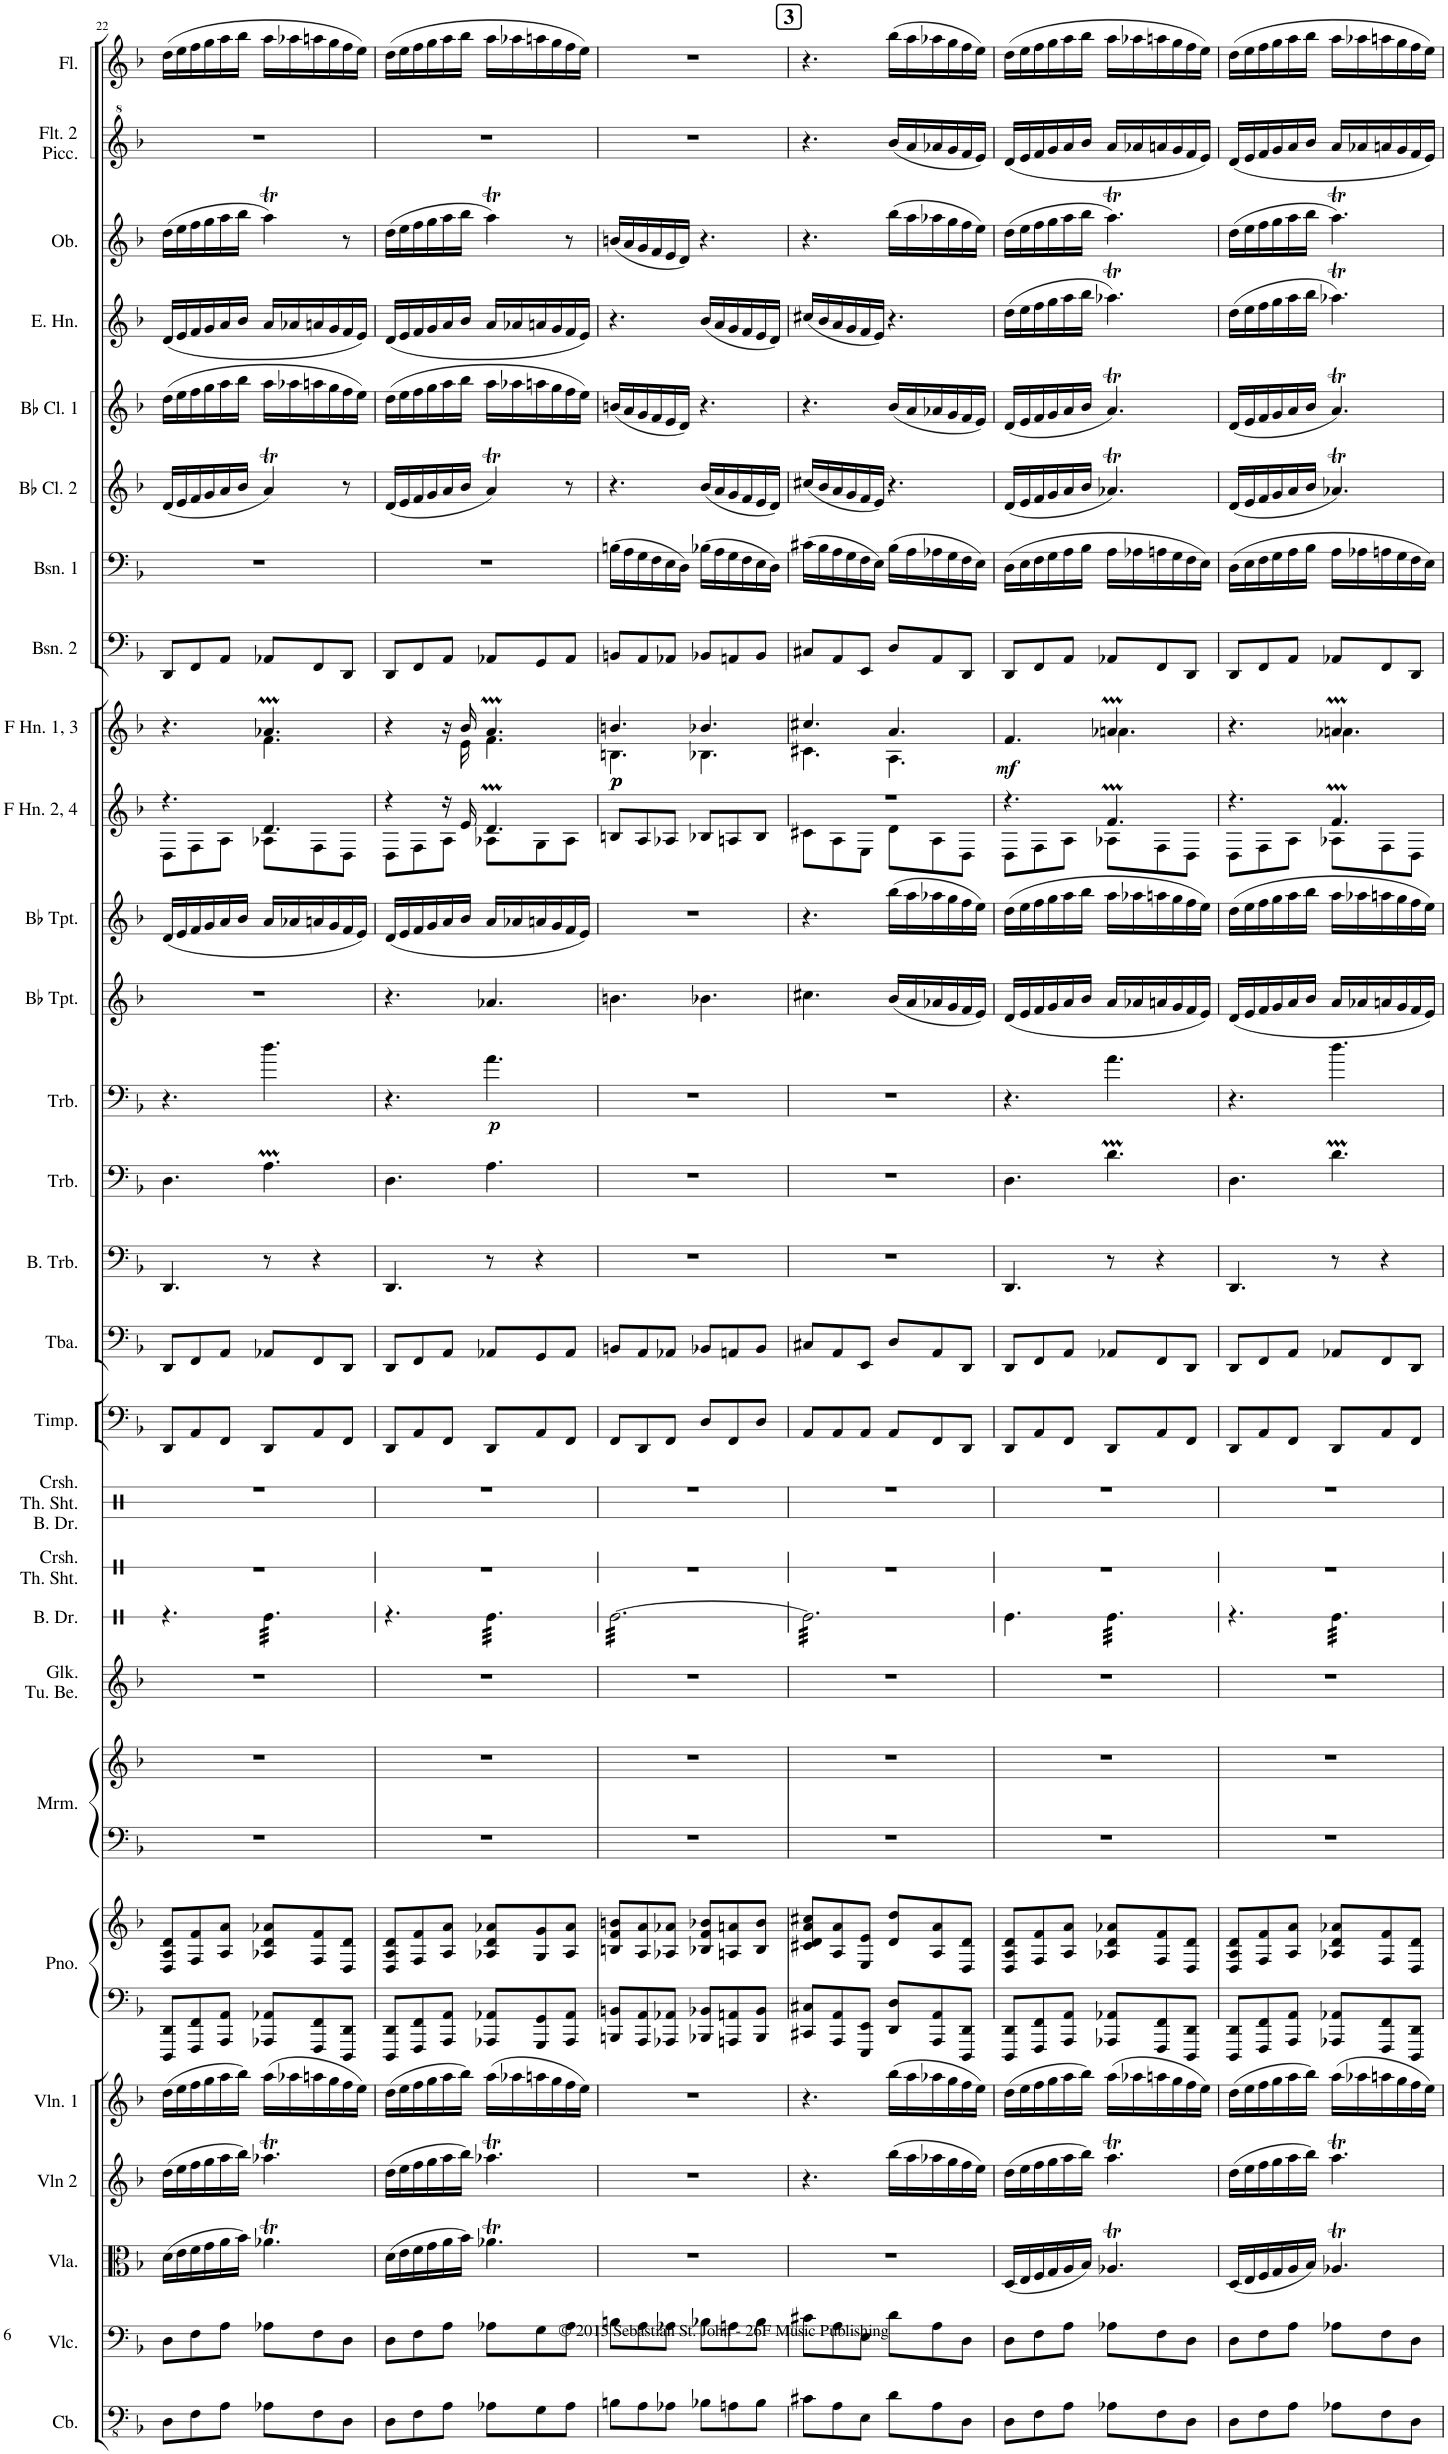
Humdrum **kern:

**kern	**kern	**kern	**kern	**kern	**kern	**kern	**kern	**kern	**kern	**kern	**kern	**kern	**kern	**kern	**kern	**kern	**kern	**dynam	**kern	**kern	**kern	**kern	**dynam	**kern	**kern	**kern	**kern	**kern	**kern	**kern	**kern
*part28	*part27	*part26	*part25	*part24	*part23	*part23	*part22	*part22	*part21	*part20	*part19	*part18	*part17	*part16	*part15	*part14	*part13	*part13	*part12	*part11	*part10	*part9	*part9	*part8	*part7	*part6	*part5	*part4	*part3	*part2	*part1
*staff30	*staff29	*staff28	*staff27	*staff26	*staff25	*staff24	*staff23	*staff22	*staff21	*staff20	*staff19	*staff18	*staff17	*staff16	*staff15	*staff14	*staff13	*staff13	*staff12	*staff11	*staff10	*staff9	*staff9	*staff8	*staff7	*staff6	*staff5	*staff4	*staff3	*staff2	*staff1
*I"Contrabass	*I"Violoncello	*I"Viola	*I"Violin 2	*I"Violin 1	*I"Piano	*	*I"Marimba	*	*I"Glockenspiel Tubular Bells	*I"Bass Drum	*I"Crash Thundersheet	*I"Crash Thundersheet Bass Drum	*I"Timpani	*I"Tuba	*I"Bass Trombone	*I"Trombone	*I"Trombone	*	*I"Bb Trumpet	*I"Trumpets in Bb	*I"Horn in F 2, 4	*I"Horn in F 1, 3	*	*I"Bassoon 2	*I"Bassoon 1	*I"Clarinets in Bb 2	*I"Bb Clarinet 1	*I"English Horn	*I"Oboes	*I"Flute 2 Piccolo	*I"Flutes
*I'Cb.	*I'Vlc.	*I'Vla.	*I'Vln 2	*I'Vln. 1	*I'Pno.	*	*I'Mrm.	*	*I'Glk. Tu. Be.	*I'B. Dr.	*I'Crsh. Th. Sht.	*I'Crsh. Th. Sht. B. Dr.	*I'Timp.	*I'Tba.	*I'B. Trb.	*I'Trb.	*I'Trb.	*	*I'Bb Tpt.	*	*	*	*	*I'Bsn. 2	*I'Bsn. 1	*	*I'Bb Cl. 1	*I'E. Hn.	*I'Ob.	*I'Flt. 2 Picc.	*I'Fl.
!!LO:PB:g=z
*clefFv4	*clefF4	*clefC3	*clefG2	*clefG2	*clefF4	*clefG2	*clefF4	*clefG2	*clefG2	*clefX	*clefX	*clefX	*clefF4	*clefF4	*clefF4	*clefF4	*clefF4	*	*clefG2	*clefG2	*clefG2	*clefG2	*	*clefF4	*clefF4	*clefG2	*clefG2	*clefG2	*clefG2	*clefG^2	*clefG2
*ITrd7c12	*	*	*	*	*	*	*	*	*	*	*	*	*	*	*	*	*	*	*ITrd1c2	*ITrd1c2	*ITrd4c7	*ITrd4c7	*	*	*	*ITrd1c2	*ITrd1c2	*ITrd4c7	*	*ITrd-7c-12	*
*k[b-]	*k[b-]	*k[b-]	*k[b-]	*k[b-]	*k[b-]	*k[b-]	*k[b-]	*k[b-]	*k[b-]	*k[]	*k[]	*k[]	*k[b-]	*k[b-]	*k[b-]	*k[b-]	*k[b-]	*	*k[b-]	*k[b-]	*k[b-]	*k[b-]	*	*k[b-]	*k[b-]	*k[b-]	*k[b-]	*k[b-]	*k[b-]	*k[b-]	*k[b-]
*M6/8	*M6/8	*M6/8	*M6/8	*M6/8	*M6/8	*M6/8	*M6/8	*M6/8	*M6/8	*M6/8	*M6/8	*M6/8	*M6/8	*M6/8	*M6/8	*M6/8	*M6/8	*	*M6/8	*M6/8	*M6/8	*M6/8	*	*M6/8	*M6/8	*M6/8	*M6/8	*M6/8	*M6/8	*M6/8	*M6/8
=22	=22	=22	=22	=22	=22	=22	=22	=22	=22	=22	=22	=22	=22	=22	=22	=22	=22	=22	=22	=22	=22	=22	=22	=22	=22	=22	=22	=22	=22	=22	=22
*	*	*	*	*	*	*	*	*	*	*	*	*	*	*	*	*	*	*	*	*	*^	*^	*	*	*	*	*	*	*	*	*
8DD\L	8D\L	(16d\LL	(16dd\LL	(16dd\LL	8DDD/ 8DD/L	8D/ 8A/ 8d/L	2.r	2.r	2.r	4.r	2.r	2.r	8DD/L	8DD/L	4.DD/	4.D\	4.r	.	2.r	(16d/LL	4.r	8D\L	4.r	4.ryy	.	8DD/L	2.r	(16d/LL	(16dd\LL	(16d/LL	(16dd\LL	2.r	(16dd\LL
.	.	16e\	16ee\	16ee\	.	.	.	.	.	.	.	.	.	.	.	.	.	.	.	16e/	.	.	.	.	.	.	.	16e/	16ee\	16e/	16ee\	.	16ee\
8FF\	8F\	16f\	16ff\	16ff\	8FFF/ 8FF/	8F/ 8f/	.	.	.	.	.	.	8AA/	8FF/	.	.	.	.	.	16f/	.	8F\	.	.	.	8FF/	.	16f/	16ff\	16f/	16ff\	.	16ff\
.	.	16g\	16gg\	16gg\	.	.	.	.	.	.	.	.	.	.	.	.	.	.	.	16g/	.	.	.	.	.	.	.	16g/	16gg\	16g/	16gg\	.	16gg\
8AA\J	8A\J	16a\	16aa\	16aa\	8AAA/ 8AA/J	8A/ 8a/J	.	.	.	.	.	.	8FF/J	8AA/J	.	.	.	.	.	16a/	.	8A\J	.	.	.	8AA/J	.	16a/	16aa\	16a/	16aa\	.	16aa\
.	.	16b-\JJ)	16bb-\JJ)	16bb-\JJ)	.	.	.	.	.	.	.	.	.	.	.	.	.	.	.	16b-/JJ	.	.	.	.	.	.	.	16b-/JJ	16bb-\JJ	16b-/JJ	16bb-\JJ	.	16bb-\JJ
*	*	*	*	*	*	*	*	*	*	*tremolo	*	*	*	*	*	*	*	*	*	*	*	*	*	*	*	*	*	*	*	*	*	*	*
8AA-X\L	8A-X\L	4.a-XT\	4.aa-XT\	(16aa\LL	8AAA-X/ 8AA-X/L	8A-X/ 8d/ 8a-X/L	.	.	.	32Re\LLL	.	.	8DD/L	8AA-X/L	8r	4.Am\	4.dd\	.	.	16a/LL	4.d/	8A-X\L	4.a-XM/	4.f\	.	8AA-X/L	.	4at/)	16aa\LL	16a/LL	4aat\)	.	16aa\LL
.	.	.	.	.	.	.	.	.	.	32Re\	.	.	.	.	.	.	.	.	.	.	.	.	.	.	.	.	.	.	.	.	.	.	.
.	.	.	.	16aa-X\	.	.	.	.	.	32Re\	.	.	.	.	.	.	.	.	.	16a-X/	.	.	.	.	.	.	.	.	16aa-X\	16a-X/	.	.	16aa-X\
.	.	.	.	.	.	.	.	.	.	32Re\	.	.	.	.	.	.	.	.	.	.	.	.	.	.	.	.	.	.	.	.	.	.	.
8FF\	8F\	.	.	16aan\	8FFF/ 8FF/	8F/ 8f/	.	.	.	32Re\	.	.	8AA/	8FF/	4r	.	.	.	.	16an/	.	8F\	.	.	.	8FF/	.	.	16aan\	16an/	.	.	16aan\
.	.	.	.	.	.	.	.	.	.	32Re\	.	.	.	.	.	.	.	.	.	.	.	.	.	.	.	.	.	.	.	.	.	.	.
.	.	.	.	16gg\	.	.	.	.	.	32Re\	.	.	.	.	.	.	.	.	.	16g/	.	.	.	.	.	.	.	.	16gg\	16g/	.	.	16gg\
.	.	.	.	.	.	.	.	.	.	32Re\	.	.	.	.	.	.	.	.	.	.	.	.	.	.	.	.	.	.	.	.	.	.	.
8DD\J	8D\J	.	.	16ff\	8DDD/ 8DD/J	8D/ 8d/J	.	.	.	32Re\	.	.	8FF/J	8DD/J	.	.	.	.	.	16f/	.	8D\J	.	.	.	8DD/J	.	8r	16ff\	16f/	8r	.	16ff\
.	.	.	.	.	.	.	.	.	.	32Re\	.	.	.	.	.	.	.	.	.	.	.	.	.	.	.	.	.	.	.	.	.	.	.
.	.	.	.	16ee\JJ)	.	.	.	.	.	32Re\	.	.	.	.	.	.	.	.	.	16e/JJ)	.	.	.	.	.	.	.	.	16ee\JJ)	16e/JJ)	.	.	16ee\JJ)
.	.	.	.	.	.	.	.	.	.	32Re\JJJ	.	.	.	.	.	.	.	.	.	.	.	.	.	.	.	.	.	.	.	.	.	.	.
=23	=23	=23	=23	=23	=23	=23	=23	=23	=23	=23	=23	=23	=23	=23	=23	=23	=23	=23	=23	=23	=23	=23	=23	=23	=23	=23	=23	=23	=23	=23	=23	=23	=23
8DD\L	8D\L	(16d\LL	(16dd\LL	(16dd\LL	8DDD/ 8DD/L	8D/ 8A/ 8d/L	2.r	2.r	2.r	4.r	2.r	2.r	8DD/L	8DD/L	4.DD/	4.D\	4.r	.	4.r	(16d/LL	4r	8D\L	4r	16ryy	.	8DD/L	2.r	(16d/LL	(16dd\LL	(16d/LL	(16dd\LL	2.r	(16dd\LL
*	*	*	*	*	*	*	*	*	*	*	*	*	*	*	*	*	*	*	*	*	*	*	*v	*v	*	*	*	*	*	*	*	*	*
.	.	16e\	16ee\	16ee\	.	.	.	.	.	.	.	.	.	.	.	.	.	.	.	16e/	.	.	.	.	.	.	16e/	16ee\	16e/	16ee\	.	16ee\
8FF\	8F\	16f\	16ff\	16ff\	8FFF/ 8FF/	8F/ 8f/	.	.	.	.	.	.	8AA/	8FF/	.	.	.	.	.	16f/	.	8F\	.	.	8FF/	.	16f/	16ff\	16f/	16ff\	.	16ff\
.	.	16g\	16gg\	16gg\	.	.	.	.	.	.	.	.	.	.	.	.	.	.	.	16g/	.	.	.	.	.	.	16g/	16gg\	16g/	16gg\	.	16gg\
8AA\J	8A\J	16a\	16aa\	16aa\	8AAA/ 8AA/J	8A/ 8a/J	.	.	.	.	.	.	8FF/J	8AA/J	.	.	.	.	.	16a/	16r	8A\J	16r	.	8AA/J	.	16a/	16aa\	16a/	16aa\	.	16aa\
*	*	*	*	*	*	*	*	*	*	*	*	*	*	*	*	*	*	*	*	*	*	*	*^	*	*	*	*	*	*	*	*	*
.	.	16b-\JJ)	16bb-\JJ)	16bb-\JJ)	.	.	.	.	.	.	.	.	.	.	.	.	.	.	.	16b-/JJ	16e/	.	16b-/	16e\	.	.	.	16b-/JJ	16bb-\JJ	16b-/JJ	16bb-\JJ	.	16bb-\JJ
!	!	!	!	!	!	!	!	!	!	!	!	!	!	!	!	!	!	!LO:DY:b	!	!	!	!	!	!	!	!	!	!	!	!	!	!	!
8AA-X\L	8A-X\L	4.a-XT\	4.aa-XT\	(16aa\LL	8AAA-X/ 8AA-X/L	8A-X/ 8d/ 8a-X/L	.	.	.	32Re\LLL	.	.	8DD/L	8AA-X/L	8r	4.A\	4.a\	p	4.a-X/	16a/LL	4.dM/	8A-X\L	4.am/	4.f\	.	8AA-X/L	.	4at/)	16aa\LL	16a/LL	4aat\)	.	16aa\LL
.	.	.	.	.	.	.	.	.	.	32Re\	.	.	.	.	.	.	.	.	.	.	.	.	.	.	.	.	.	.	.	.	.	.	.
.	.	.	.	16aa-X\	.	.	.	.	.	32Re\	.	.	.	.	.	.	.	.	.	16a-X/	.	.	.	.	.	.	.	.	16aa-X\	16a-X/	.	.	16aa-X\
.	.	.	.	.	.	.	.	.	.	32Re\	.	.	.	.	.	.	.	.	.	.	.	.	.	.	.	.	.	.	.	.	.	.	.
8GG\	8G\	.	.	16aan\	8GGG/ 8GG/	8G/ 8g/	.	.	.	32Re\	.	.	8AA/	8GG/	4r	.	.	.	.	16an/	.	8G\	.	.	.	8GG/	.	.	16aan\	16an/	.	.	16aan\
.	.	.	.	.	.	.	.	.	.	32Re\	.	.	.	.	.	.	.	.	.	.	.	.	.	.	.	.	.	.	.	.	.	.	.
.	.	.	.	16gg\	.	.	.	.	.	32Re\	.	.	.	.	.	.	.	.	.	16g/	.	.	.	.	.	.	.	.	16gg\	16g/	.	.	16gg\
.	.	.	.	.	.	.	.	.	.	32Re\	.	.	.	.	.	.	.	.	.	.	.	.	.	.	.	.	.	.	.	.	.	.	.
8AA-\J	8A-\J	.	.	16ff\	8AAA-/ 8AA-/J	8A-/ 8a-/J	.	.	.	32Re\	.	.	8FF/J	8AA-/J	.	.	.	.	.	16f/	.	8A-\J	.	.	.	8AA-/J	.	8r	16ff\	16f/	8r	.	16ff\
.	.	.	.	.	.	.	.	.	.	32Re\	.	.	.	.	.	.	.	.	.	.	.	.	.	.	.	.	.	.	.	.	.	.	.
.	.	.	.	16ee\JJ)	.	.	.	.	.	32Re\	.	.	.	.	.	.	.	.	.	16e/JJ)	.	.	.	.	.	.	.	.	16ee\JJ)	16e/JJ)	.	.	16ee\JJ)
.	.	.	.	.	.	.	.	.	.	32Re\JJJ	.	.	.	.	.	.	.	.	.	.	.	.	.	.	.	.	.	.	.	.	.	.	.
*	*	*	*	*	*	*	*	*	*	*	*	*	*	*	*	*	*	*	*	*	*v	*v	*	*	*	*	*	*	*	*	*	*	*
=24	=24	=24	=24	=24	=24	=24	=24	=24	=24	=24	=24	=24	=24	=24	=24	=24	=24	=24	=24	=24	=24	=24	=24	=24	=24	=24	=24	=24	=24	=24	=24	=24
!	!	!	!	!	!	!	!	!	!	!	!	!	!	!	!	!	!	!	!	!	!	!	!	!LO:DY:b	!	!	!	!	!	!	!	!
!	!	!	!	!	!	!	!	!	!	!	!	!	!	!	!	!	!	!	!	!	!	!	!	!LO:DY:n=1:b	!	!	!	!	!	!	!	!
8BBn\L	8Bn\L	2.r	2.r	2.r	8BBBn/ 8BBn/L	8Bn/ 8f/ 8bn/L	2.r	2.r	2.r	[32Re\LLL	2.r	2.r	8FF/L	8BBn/L	2.r	2.r	2.r	.	4.bn\	2.r	8Bn/L	4.bn/	4.Bn\	p p	8BBn/L	(16Bn\LL	4.r	(16bn/LL	4.r	(16bn/LL	2.r	2.r
.	.	.	.	.	.	.	.	.	.	32Re\	.	.	.	.	.	.	.	.	.	.	.	.	.	.	.	.	.	.	.	.	.	.
.	.	.	.	.	.	.	.	.	.	32Re\	.	.	.	.	.	.	.	.	.	.	.	.	.	.	.	16A\	.	16a/	.	16a/	.	.
.	.	.	.	.	.	.	.	.	.	32Re\	.	.	.	.	.	.	.	.	.	.	.	.	.	.	.	.	.	.	.	.	.	.
8AA\	8A\	.	.	.	8AAA/ 8AA/	8A/ 8a/	.	.	.	32Re\	.	.	8DD/	8AA/	.	.	.	.	.	.	8A/	.	.	.	8AA/	16G\	.	16g/	.	16g/	.	.
.	.	.	.	.	.	.	.	.	.	32Re\	.	.	.	.	.	.	.	.	.	.	.	.	.	.	.	.	.	.	.	.	.	.
.	.	.	.	.	.	.	.	.	.	32Re\	.	.	.	.	.	.	.	.	.	.	.	.	.	.	.	16F\	.	16f/	.	16f/	.	.
.	.	.	.	.	.	.	.	.	.	32Re\	.	.	.	.	.	.	.	.	.	.	.	.	.	.	.	.	.	.	.	.	.	.
8AA-X\J	8A-X\J	.	.	.	8AAA-X/ 8AA-X/J	8A-X/ 8a-X/J	.	.	.	32Re\	.	.	8FF/J	8AA-X/J	.	.	.	.	.	.	8A-X/J	.	.	.	8AA-X/J	16E\	.	16e/	.	16e/	.	.
.	.	.	.	.	.	.	.	.	.	32Re\	.	.	.	.	.	.	.	.	.	.	.	.	.	.	.	.	.	.	.	.	.	.
.	.	.	.	.	.	.	.	.	.	32Re\	.	.	.	.	.	.	.	.	.	.	.	.	.	.	.	16D\JJ)	.	16d/JJ)	.	16d/JJ)	.	.
.	.	.	.	.	.	.	.	.	.	32Re\	.	.	.	.	.	.	.	.	.	.	.	.	.	.	.	.	.	.	.	.	.	.
8BB-X\L	8B-X\L	.	.	.	8BBB-X/ 8BB-X/L	8B-X/ 8f/ 8b-X/L	.	.	.	32Re\	.	.	8D/L	8BB-X/L	.	.	.	.	4.b-X\	.	8B-X/L	4.b-X/	4.B-X\	.	8BB-X/L	(16B-X\LL	(16b-/LL	4.r	(16b-/LL	4.r	.	.
.	.	.	.	.	.	.	.	.	.	32Re\	.	.	.	.	.	.	.	.	.	.	.	.	.	.	.	.	.	.	.	.	.	.
.	.	.	.	.	.	.	.	.	.	32Re\	.	.	.	.	.	.	.	.	.	.	.	.	.	.	.	16A\	16a/	.	16a/	.	.	.
.	.	.	.	.	.	.	.	.	.	32Re\	.	.	.	.	.	.	.	.	.	.	.	.	.	.	.	.	.	.	.	.	.	.
8AAn\	8An\	.	.	.	8AAAn/ 8AAn/	8An/ 8an/	.	.	.	32Re\	.	.	8FF/	8AAn/	.	.	.	.	.	.	8An/	.	.	.	8AAn/	16G\	16g/	.	16g/	.	.	.
.	.	.	.	.	.	.	.	.	.	32Re\	.	.	.	.	.	.	.	.	.	.	.	.	.	.	.	.	.	.	.	.	.	.
.	.	.	.	.	.	.	.	.	.	32Re\	.	.	.	.	.	.	.	.	.	.	.	.	.	.	.	16F\	16f/	.	16f/	.	.	.
.	.	.	.	.	.	.	.	.	.	32Re\	.	.	.	.	.	.	.	.	.	.	.	.	.	.	.	.	.	.	.	.	.	.
8BB-\J	8B-\J	.	.	.	8BBB-/ 8BB-/J	8B-/ 8b-/J	.	.	.	32Re\	.	.	8D/J	8BB-/J	.	.	.	.	.	.	8B-/J	.	.	.	8BB-/J	16E\	16e/	.	16e/	.	.	.
.	.	.	.	.	.	.	.	.	.	32Re\	.	.	.	.	.	.	.	.	.	.	.	.	.	.	.	.	.	.	.	.	.	.
.	.	.	.	.	.	.	.	.	.	32Re\	.	.	.	.	.	.	.	.	.	.	.	.	.	.	.	16D\JJ)	16d/JJ)	.	16d/JJ)	.	.	.
.	.	.	.	.	.	.	.	.	.	32Re\JJJ	.	.	.	.	.	.	.	.	.	.	.	.	.	.	.	.	.	.	.	.	.	.
!!LO:REH:place=s1:a:B:cj:fs=14:t=3
=25	=25	=25	=25	=25	=25	=25	=25	=25	=25	=25	=25	=25	=25	=25	=25	=25	=25	=25	=25	=25	=25	=25	=25	=25	=25	=25	=25	=25	=25	=25	=25	=25
*	*	*	*	*	*	*	*	*	*	*	*	*	*	*	*	*	*	*	*	*	*^	*	*	*	*	*	*	*	*	*	*	*
8C#X\L	8c#X\L	2.r	4.r	4.r	8CC#X/ 8C#X/L	8c#X/ 8d/ 8a/ 8cc#X/L	2.r	2.r	2.r	32Re\]LLL	2.r	2.r	8AA/L	8C#X/L	2.r	2.r	2.r	.	4.cc#X\	4.r	2.r	8c#X\L	4.cc#X/	4.c#X\	.	8C#X/L	(16c#X\LL	(16cc#X/LL	4.r	(16cc#X/LL	4.r	4.r	4.r
.	.	.	.	.	.	.	.	.	.	32Re\	.	.	.	.	.	.	.	.	.	.	.	.	.	.	.	.	.	.	.	.	.	.	.
.	.	.	.	.	.	.	.	.	.	32Re\	.	.	.	.	.	.	.	.	.	.	.	.	.	.	.	.	16B-\	16b-/	.	16b-/	.	.	.
.	.	.	.	.	.	.	.	.	.	32Re\	.	.	.	.	.	.	.	.	.	.	.	.	.	.	.	.	.	.	.	.	.	.	.
8AA\	8A\	.	.	.	8AAA/ 8AA/	8A/ 8a/	.	.	.	32Re\	.	.	8AA/	8AA/	.	.	.	.	.	.	.	8A\	.	.	.	8AA/	16A\	16a/	.	16a/	.	.	.
.	.	.	.	.	.	.	.	.	.	32Re\	.	.	.	.	.	.	.	.	.	.	.	.	.	.	.	.	.	.	.	.	.	.	.
.	.	.	.	.	.	.	.	.	.	32Re\	.	.	.	.	.	.	.	.	.	.	.	.	.	.	.	.	16G\	16g/	.	16g/	.	.	.
.	.	.	.	.	.	.	.	.	.	32Re\	.	.	.	.	.	.	.	.	.	.	.	.	.	.	.	.	.	.	.	.	.	.	.
8EE\J	8E\J	.	.	.	8EEE/ 8EE/J	8E/ 8e/J	.	.	.	32Re\	.	.	8AA/J	8EE/J	.	.	.	.	.	.	.	8E\J	.	.	.	8EE/J	16F\	16f/	.	16f/	.	.	.
.	.	.	.	.	.	.	.	.	.	32Re\	.	.	.	.	.	.	.	.	.	.	.	.	.	.	.	.	.	.	.	.	.	.	.
.	.	.	.	.	.	.	.	.	.	32Re\	.	.	.	.	.	.	.	.	.	.	.	.	.	.	.	.	16E\JJ)	16e/JJ)	.	16e/JJ)	.	.	.
.	.	.	.	.	.	.	.	.	.	32Re\	.	.	.	.	.	.	.	.	.	.	.	.	.	.	.	.	.	.	.	.	.	.	.
8D\L	8d\L	.	(16bb-\LL	(16bb-\LL	8DD/ 8D/L	8d/ 8dd/L	.	.	.	32Re\	.	.	8AA/L	8D/L	.	.	.	.	(16b-/LL	(16bb-\LL	.	8d\L	4.a/	4.A\	.	8D/L	(16B-\LL	4.r	(16b-/LL	4.r	(16bb-\LL	(16bb-/LL	(16bb-\LL
.	.	.	.	.	.	.	.	.	.	32Re\	.	.	.	.	.	.	.	.	.	.	.	.	.	.	.	.	.	.	.	.	.	.	.
.	.	.	16aa\	16aa\	.	.	.	.	.	32Re\	.	.	.	.	.	.	.	.	16a/	16aa\	.	.	.	.	.	.	16A\	.	16a/	.	16aa\	16aa/	16aa\
.	.	.	.	.	.	.	.	.	.	32Re\	.	.	.	.	.	.	.	.	.	.	.	.	.	.	.	.	.	.	.	.	.	.	.
8AA\	8A\	.	16aa-X\	16aa-X\	8AAA/ 8AA/	8A/ 8a/	.	.	.	32Re\	.	.	8FF/	8AA/	.	.	.	.	16a-X/	16aa-X\	.	8A\	.	.	.	8AA/	16A-X\	.	16a-X/	.	16aa-X\	16aa-X/	16aa-X\
.	.	.	.	.	.	.	.	.	.	32Re\	.	.	.	.	.	.	.	.	.	.	.	.	.	.	.	.	.	.	.	.	.	.	.
.	.	.	16gg\	16gg\	.	.	.	.	.	32Re\	.	.	.	.	.	.	.	.	16g/	16gg\	.	.	.	.	.	.	16G\	.	16g/	.	16gg\	16gg/	16gg\
.	.	.	.	.	.	.	.	.	.	32Re\	.	.	.	.	.	.	.	.	.	.	.	.	.	.	.	.	.	.	.	.	.	.	.
8DD\J	8D\J	.	16ff\	16ff\	8DDD/ 8DD/J	8D/ 8d/J	.	.	.	32Re\	.	.	8DD/J	8DD/J	.	.	.	.	16f/	16ff\	.	8D\J	.	.	.	8DD/J	16F\	.	16f/	.	16ff\	16ff/	16ff\
.	.	.	.	.	.	.	.	.	.	32Re\	.	.	.	.	.	.	.	.	.	.	.	.	.	.	.	.	.	.	.	.	.	.	.
.	.	.	16ee\JJ)	16ee\JJ)	.	.	.	.	.	32Re\	.	.	.	.	.	.	.	.	16e/JJ)	16ee\JJ)	.	.	.	.	.	.	16E\JJ)	.	16e/JJ)	.	16ee\JJ)	16ee/JJ)	16ee\JJ)
.	.	.	.	.	.	.	.	.	.	32Re\JJJ	.	.	.	.	.	.	.	.	.	.	.	.	.	.	.	.	.	.	.	.	.	.	.
*	*	*	*	*	*	*	*	*	*	*Xtremolo	*	*	*	*	*	*	*	*	*	*	*	*	*	*	*	*	*	*	*	*	*	*	*
=26	=26	=26	=26	=26	=26	=26	=26	=26	=26	=26	=26	=26	=26	=26	=26	=26	=26	=26	=26	=26	=26	=26	=26	=26	=26	=26	=26	=26	=26	=26	=26	=26	=26
!	!	!	!	!	!	!	!	!	!	!	!	!	!	!	!	!	!	!	!	!	!	!	!	!	!LO:DY:b	!	!	!	!	!	!	!	!
8DD\L	8D\L	(16D/LL	(16dd\LL	(16dd\LL	8DDD/ 8DD/L	8D/ 8A/ 8d/L	2.r	2.r	2.r	4.Re\	2.r	2.r	8DD/L	8DD/L	4.DD/	4.D\	4.r	.	(16d/LL	(16dd\LL	4.r	8D\L	4.f/	4.ryy	mf	8DD/L	(16D\LL	(16d/LL	(16d/LL	(16dd\LL	(16dd\LL	(16dd/LL	(16dd\LL
.	.	16E/	16ee\	16ee\	.	.	.	.	.	.	.	.	.	.	.	.	.	.	16e/	16ee\	.	.	.	.	.	.	16E\	16e/	16e/	16ee\	16ee\	16ee/	16ee\
8FF\	8F\	16F/	16ff\	16ff\	8FFF/ 8FF/	8F/ 8f/	.	.	.	.	.	.	8AA/	8FF/	.	.	.	.	16f/	16ff\	.	8F\	.	.	.	8FF/	16F\	16f/	16f/	16ff\	16ff\	16ff/	16ff\
.	.	16G/	16gg\	16gg\	.	.	.	.	.	.	.	.	.	.	.	.	.	.	16g/	16gg\	.	.	.	.	.	.	16G\	16g/	16g/	16gg\	16gg\	16gg/	16gg\
8AA\J	8A\J	16A/	16aa\	16aa\	8AAA/ 8AA/J	8A/ 8a/J	.	.	.	.	.	.	8FF/J	8AA/J	.	.	.	.	16a/	16aa\	.	8A\J	.	.	.	8AA/J	16A\	16a/	16a/	16aa\	16aa\	16aa/	16aa\
.	.	16B-/JJ)	16bb-\JJ)	16bb-\JJ)	.	.	.	.	.	.	.	.	.	.	.	.	.	.	16b-/JJ	16bb-\JJ	.	.	.	.	.	.	16B-\JJ	16b-/JJ	16b-/JJ	16bb-\JJ	16bb-\JJ	16bb-/JJ	16bb-\JJ
*	*	*	*	*	*	*	*	*	*	*tremolo	*	*	*	*	*	*	*	*	*	*	*	*	*	*	*	*	*	*	*	*	*	*	*
8AA-X\L	8A-X\L	4.A-XT/	4.aat\	(16aa\LL	8AAA-X/ 8AA-X/L	8A-X/ 8d/ 8a-X/L	.	.	.	32Re\LLL	.	.	8DD/L	8AA-X/L	8r	4.dM\	4.a\	.	16a/LL	16aa\LL	4.fM/	8A-X\L	4.a-XM/	4.an\	.	8AA-X/L	16A\LL	4.a-XT/)	4.at/)	4.aa-XT\)	4.aat\)	16aa/LL	16aa\LL
.	.	.	.	.	.	.	.	.	.	32Re\	.	.	.	.	.	.	.	.	.	.	.	.	.	.	.	.	.	.	.	.	.	.	.
.	.	.	.	16aa-X\	.	.	.	.	.	32Re\	.	.	.	.	.	.	.	.	16a-X/	16aa-X\	.	.	.	.	.	.	16A-X\	.	.	.	.	16aa-X/	16aa-X\
.	.	.	.	.	.	.	.	.	.	32Re\	.	.	.	.	.	.	.	.	.	.	.	.	.	.	.	.	.	.	.	.	.	.	.
8FF\	8F\	.	.	16aan\	8FFF/ 8FF/	8F/ 8f/	.	.	.	32Re\	.	.	8AA/	8FF/	4r	.	.	.	16an/	16aan\	.	8F\	.	.	.	8FF/	16An\	.	.	.	.	16aan/	16aan\
.	.	.	.	.	.	.	.	.	.	32Re\	.	.	.	.	.	.	.	.	.	.	.	.	.	.	.	.	.	.	.	.	.	.	.
.	.	.	.	16gg\	.	.	.	.	.	32Re\	.	.	.	.	.	.	.	.	16g/	16gg\	.	.	.	.	.	.	16G\	.	.	.	.	16gg/	16gg\
.	.	.	.	.	.	.	.	.	.	32Re\	.	.	.	.	.	.	.	.	.	.	.	.	.	.	.	.	.	.	.	.	.	.	.
8DD\J	8D\J	.	.	16ff\	8DDD/ 8DD/J	8D/ 8d/J	.	.	.	32Re\	.	.	8FF/J	8DD/J	.	.	.	.	16f/	16ff\	.	8D\J	.	.	.	8DD/J	16F\	.	.	.	.	16ff/	16ff\
.	.	.	.	.	.	.	.	.	.	32Re\	.	.	.	.	.	.	.	.	.	.	.	.	.	.	.	.	.	.	.	.	.	.	.
.	.	.	.	16ee\JJ)	.	.	.	.	.	32Re\	.	.	.	.	.	.	.	.	16e/JJ)	16ee\JJ)	.	.	.	.	.	.	16E\JJ)	.	.	.	.	16ee/JJ)	16ee\JJ)
.	.	.	.	.	.	.	.	.	.	32Re\JJJ	.	.	.	.	.	.	.	.	.	.	.	.	.	.	.	.	.	.	.	.	.	.	.
=27	=27	=27	=27	=27	=27	=27	=27	=27	=27	=27	=27	=27	=27	=27	=27	=27	=27	=27	=27	=27	=27	=27	=27	=27	=27	=27	=27	=27	=27	=27	=27	=27	=27
8DD\L	8D\L	(16D/LL	(16dd\LL	(16dd\LL	8DDD/ 8DD/L	8D/ 8A/ 8d/L	2.r	2.r	2.r	4.r	2.r	2.r	8DD/L	8DD/L	4.DD/	4.D\	4.r	.	(16d/LL	(16dd\LL	4.r	8D\L	4.r	4.ryy	.	8DD/L	(16D\LL	(16d/LL	(16d/LL	(16dd\LL	(16dd\LL	(16dd/LL	(16dd\LL
.	.	16E/	16ee\	16ee\	.	.	.	.	.	.	.	.	.	.	.	.	.	.	16e/	16ee\	.	.	.	.	.	.	16E\	16e/	16e/	16ee\	16ee\	16ee/	16ee\
8FF\	8F\	16F/	16ff\	16ff\	8FFF/ 8FF/	8F/ 8f/	.	.	.	.	.	.	8AA/	8FF/	.	.	.	.	16f/	16ff\	.	8F\	.	.	.	8FF/	16F\	16f/	16f/	16ff\	16ff\	16ff/	16ff\
.	.	16G/	16gg\	16gg\	.	.	.	.	.	.	.	.	.	.	.	.	.	.	16g/	16gg\	.	.	.	.	.	.	16G\	16g/	16g/	16gg\	16gg\	16gg/	16gg\
8AA\J	8A\J	16A/	16aa\	16aa\	8AAA/ 8AA/J	8A/ 8a/J	.	.	.	.	.	.	8FF/J	8AA/J	.	.	.	.	16a/	16aa\	.	8A\J	.	.	.	8AA/J	16A\	16a/	16a/	16aa\	16aa\	16aa/	16aa\
.	.	16B-/JJ)	16bb-\JJ)	16bb-\JJ)	.	.	.	.	.	.	.	.	.	.	.	.	.	.	16b-/JJ	16bb-\JJ	.	.	.	.	.	.	16B-\JJ	16b-/JJ	16b-/JJ	16bb-\JJ	16bb-\JJ	16bb-/JJ	16bb-\JJ
8AA-X\L	8A-X\L	4.A-XT/	4.aat\	(16aa\LL	8AAA-X/ 8AA-X/L	8A-X/ 8d/ 8a-X/L	.	.	.	32Re\LLL	.	.	8DD/L	8AA-X/L	8r	4.dM\	4.dd\	.	16a/LL	16aa\LL	4.fM/	8A-X\L	4.a-XM/	4.an\	.	8AA-X/L	16A\LL	4.a-XT/)	4.at/)	4.aa-XT\)	4.aat\)	16aa/LL	16aa\LL
.	.	.	.	.	.	.	.	.	.	32Re\	.	.	.	.	.	.	.	.	.	.	.	.	.	.	.	.	.	.	.	.	.	.	.
.	.	.	.	16aa-X\	.	.	.	.	.	32Re\	.	.	.	.	.	.	.	.	16a-X/	16aa-X\	.	.	.	.	.	.	16A-X\	.	.	.	.	16aa-X/	16aa-X\
.	.	.	.	.	.	.	.	.	.	32Re\	.	.	.	.	.	.	.	.	.	.	.	.	.	.	.	.	.	.	.	.	.	.	.
8FF\	8F\	.	.	16aan\	8FFF/ 8FF/	8F/ 8f/	.	.	.	32Re\	.	.	8AA/	8FF/	4r	.	.	.	16an/	16aan\	.	8F\	.	.	.	8FF/	16An\	.	.	.	.	16aan/	16aan\
.	.	.	.	.	.	.	.	.	.	32Re\	.	.	.	.	.	.	.	.	.	.	.	.	.	.	.	.	.	.	.	.	.	.	.
.	.	.	.	16gg\	.	.	.	.	.	32Re\	.	.	.	.	.	.	.	.	16g/	16gg\	.	.	.	.	.	.	16G\	.	.	.	.	16gg/	16gg\
.	.	.	.	.	.	.	.	.	.	32Re\	.	.	.	.	.	.	.	.	.	.	.	.	.	.	.	.	.	.	.	.	.	.	.
8DD\J	8D\J	.	.	16ff\	8DDD/ 8DD/J	8D/ 8d/J	.	.	.	32Re\	.	.	8FF/J	8DD/J	.	.	.	.	16f/	16ff\	.	8D\J	.	.	.	8DD/J	16F\	.	.	.	.	16ff/	16ff\
.	.	.	.	.	.	.	.	.	.	32Re\	.	.	.	.	.	.	.	.	.	.	.	.	.	.	.	.	.	.	.	.	.	.	.
.	.	.	.	16ee\JJ)	.	.	.	.	.	32Re\	.	.	.	.	.	.	.	.	16e/JJ)	16ee\JJ)	.	.	.	.	.	.	16E\JJ)	.	.	.	.	16ee/JJ)	16ee\JJ)
.	.	.	.	.	.	.	.	.	.	32Re\JJJ	.	.	.	.	.	.	.	.	.	.	.	.	.	.	.	.	.	.	.	.	.	.	.
*	*	*	*	*	*	*	*	*	*	*Xtremolo	*	*	*	*	*	*	*	*	*	*	*	*	*	*	*	*	*	*	*	*	*	*	*
*	*	*	*	*	*	*	*	*	*	*	*	*	*	*	*	*	*	*	*	*	*v	*v	*	*	*	*	*	*	*	*	*	*	*
*	*	*	*	*	*	*	*	*	*	*	*	*	*	*	*	*	*	*	*	*	*	*v	*v	*	*	*	*	*	*	*	*	*
=	=	=	=	=	=	=	=	=	=	=	=	=	=	=	=	=	=	=	=	=	=	=	=	=	=	=	=	=	=	=	=
*-	*-	*-	*-	*-	*-	*-	*-	*-	*-	*-	*-	*-	*-	*-	*-	*-	*-	*-	*-	*-	*-	*-	*-	*-	*-	*-	*-	*-	*-	*-	*-
